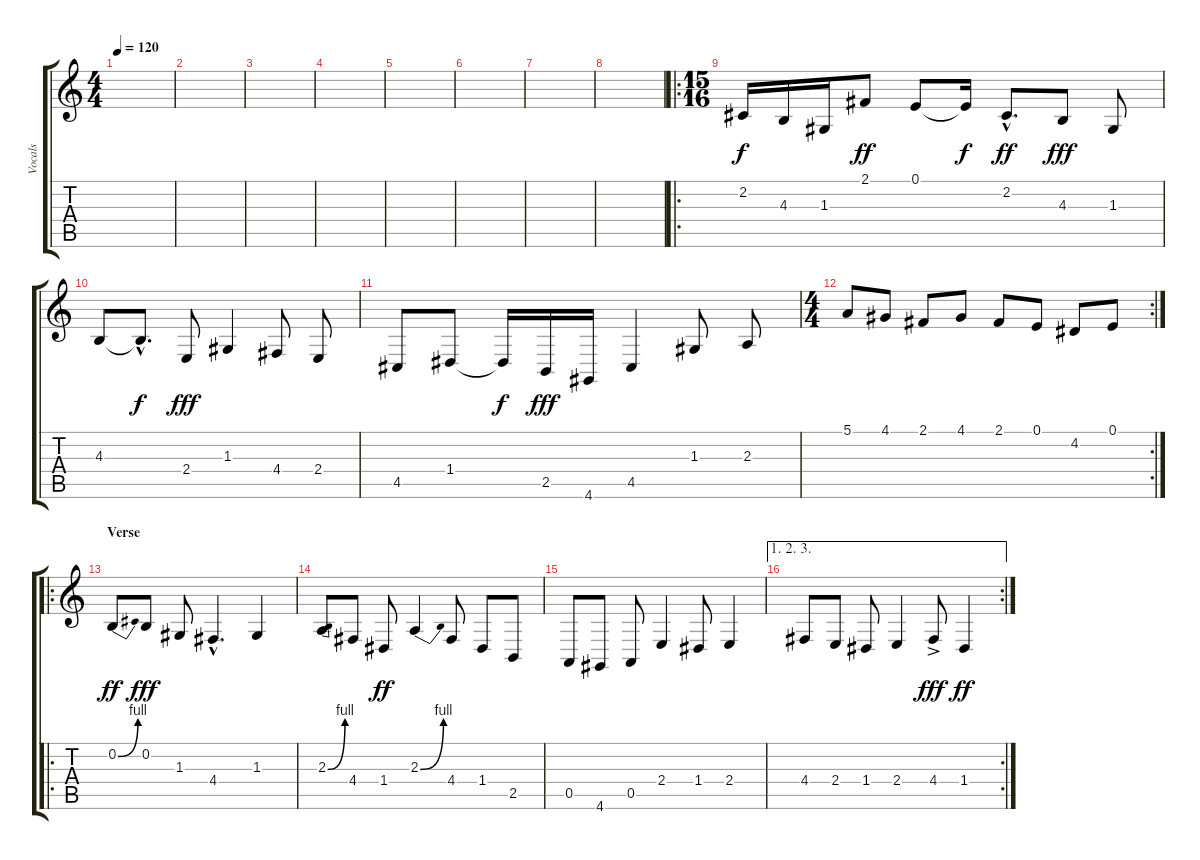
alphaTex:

\track ("Vocals" "Vocals") {instrument lead8bassandlead}
\staff {score tabs}
\tuning (E4 B3 G3 D3 A2 E2) {hide}
\ts (4 4)
\tempo 120
\clef g2
\ks c
|
|
|
|
|
|
|
|
\ro
\ts (15 16)
2.2.16 4.3.16 1.3.16 2.1.8{dy ff} 0.1.8 0.1{t}.16{dy f} 2.2{hac}.8{d dy ff} 4.3.8{dy fff} 1.3.8 |
4.3.8 4.3{hac t}.8{d dy f} 2.4.8{dy fff} 1.3.4 4.4.8 2.4.8 |
4.5.8 1.4.8 1.4{t}.16{dy f} 2.5.16{dy fff} 4.6.16 4.5.4 1.3.8 2.3.8 |
\rc 2
\ts (4 4)
5.1.8 4.1.8 2.1.8 4.1.8 2.1.8 0.1.8 4.2.8 0.1.8 |
\ro
\section ("" "Verse")
0.2{be (bend 0 0 60 4)}.8{dy ff} 0.2.8{dy fff} 1.3.8 4.4{hac}.4{d} 1.3.4 |
2.3{be (bend 0 0 60 4)}.8 4.4.8 1.4.8{dy ff} 2.3{be (bend 0 0 60 4)}.4 4.4.8 1.4.8 2.5.8 |
0.5.8 4.6.8 0.5.8 2.4.4 1.4.8 2.4.4 |
\ae (1 2 3)
\rc 2
4.4.8 2.4.8 1.4.8 2.4.4 4.4{ac}.8{dy fff} 1.4.4{dy ff}
